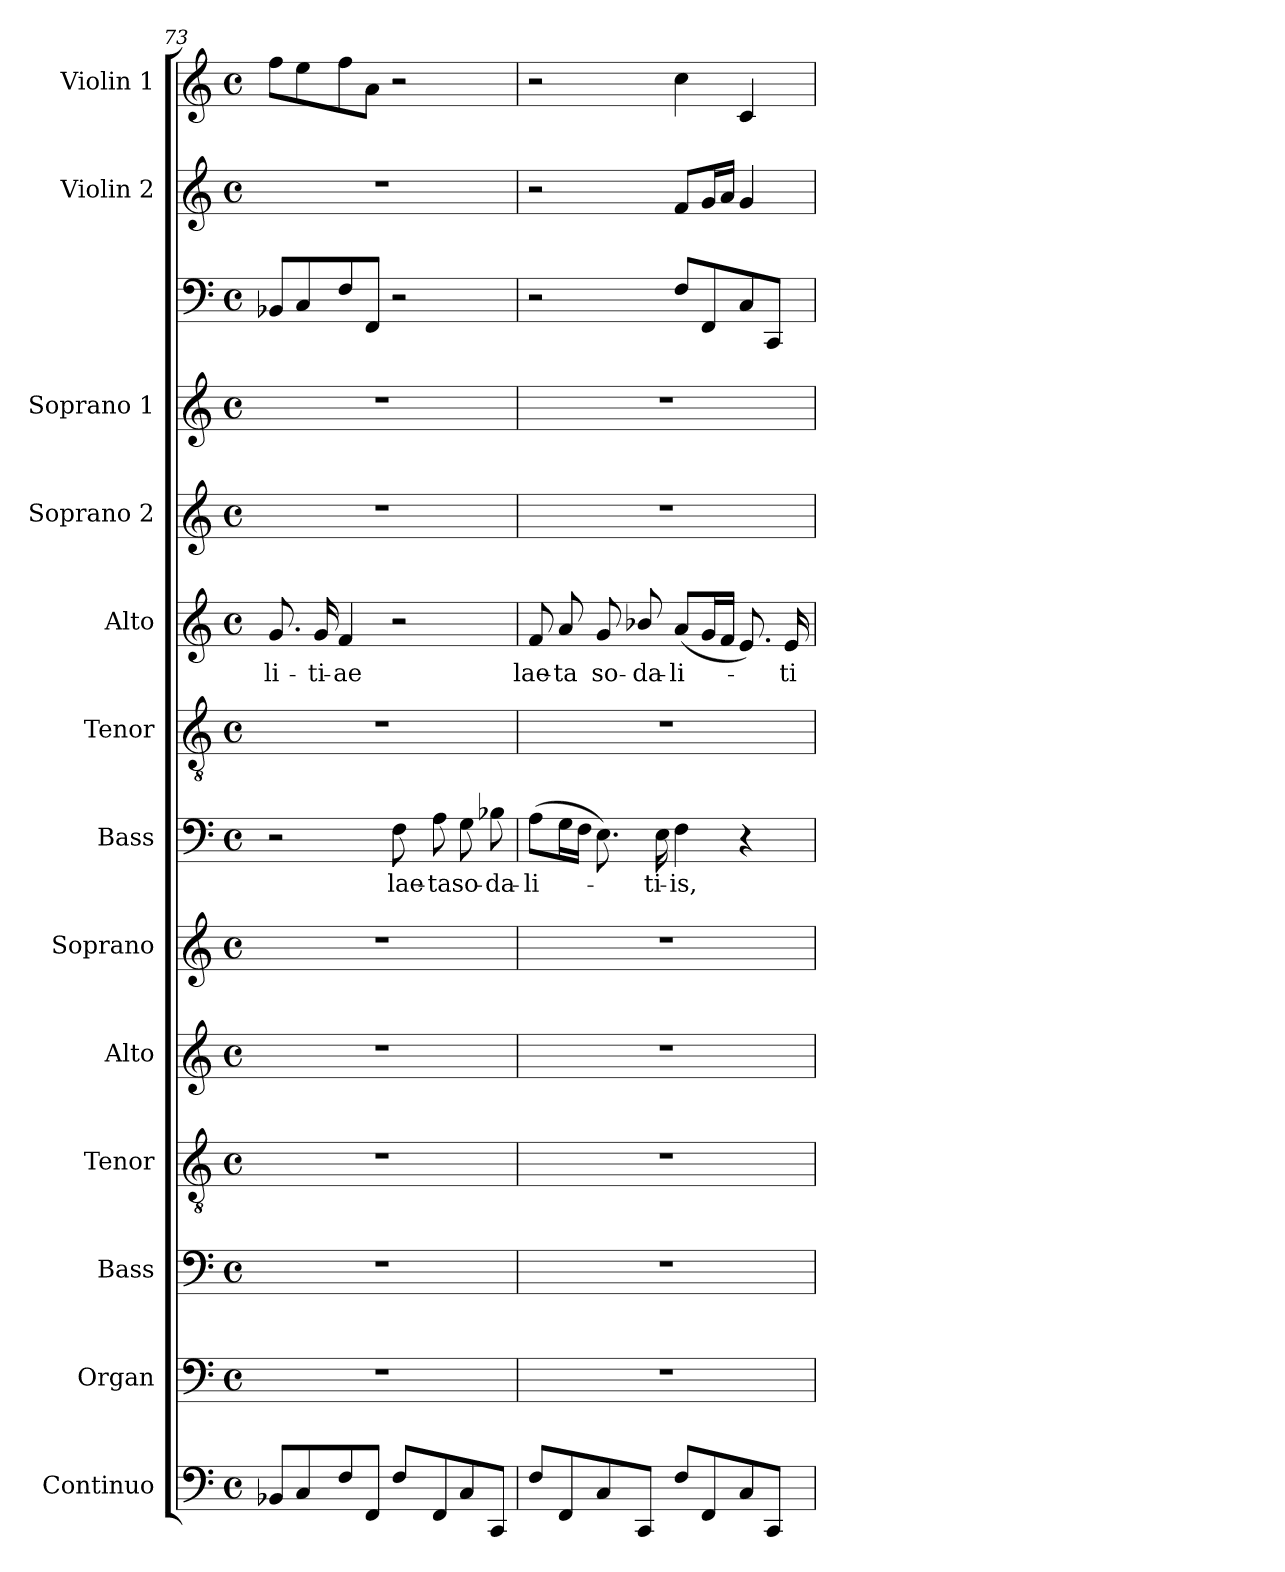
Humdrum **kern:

**kern	**kern	**kern	**kern	**kern	**kern	**kern	**text	**kern	**kern	**text	**kern	**kern	**kern	**kern	**kern
*part14	*part13	*part12	*part11	*part10	*part9	*part8	*part8	*part7	*part6	*part6	*part5	*part4	*part3	*part2	*part1
*staff14	*staff13	*staff12	*staff11	*staff10	*staff9	*staff8	*staff8	*staff7	*staff6	*staff6	*staff5	*staff4	*staff3	*staff2	*staff1
*I"Continuo	*I"Organ	*I"Bass	*I"Tenor	*I"Alto	*I"Soprano	*I"Bass	*	*I"Tenor	*I"Alto	*	*I"Soprano 2	*I"Soprano 1	*I""Acc. to violins"	*I"Violin 2	*I"Violin 1
*I'Cont.	*I'Org.	*I'B.	*I'T.	*I'A.	*I'S.	*I'B.	*	*I'T.	*I'A.	*	*I'S2.	*I'S1.	*I'Ac to violins.	*I'Vln. 2	*I'Vln. 1
*clefF4	*clefF4	*clefF4	*clefGv2	*clefG2	*clefG2	*clefF4	*	*clefGv2	*clefG2	*	*clefG2	*clefG2	*clefF4	*clefG2	*clefG2
*	*	*	*ITrd7c12	*	*	*	*	*ITrd7c12	*	*	*	*	*	*	*
*k[]	*k[]	*k[]	*k[]	*k[]	*k[]	*k[]	*	*k[]	*k[]	*	*k[]	*k[]	*k[]	*k[]	*k[]
*C:	*C:	*C:	*C:	*C:	*C:	*C:	*	*C:	*C:	*	*C:	*C:	*C:	*C:	*C:
*M4/4	*M4/4	*M4/4	*M4/4	*M4/4	*M4/4	*M4/4	*	*M4/4	*M4/4	*	*M4/4	*M4/4	*M4/4	*M4/4	*M4/4
*met(c)	*met(c)	*met(c)	*met(c)	*met(c)	*met(c)	*met(c)	*	*met(c)	*met(c)	*	*met(c)	*met(c)	*met(c)	*met(c)	*met(c)
=73	=73	=73	=73	=73	=73	=73	=73	=73	=73	=73	=73	=73	=73	=73	=73
!	!	!	!	!	!	!	!	!	!	!LO:LY:b:color=#000000	!	!	!	!	!
8BB-Xi/L	1r	1r	1r	1r	1r	2r	.	1r	8.gi/	-li-	1r	1r	8BB-Xi/L	1r	8ffi\L
8Ci/	.	.	.	.	.	.	.	.	.	.	.	.	8Ci/	.	8eei\
!	!	!	!	!	!	!	!	!	!	!LO:LY:b:color=#000000	!	!	!	!	!
.	.	.	.	.	.	.	.	.	16gi/	-ti-	.	.	.	.	.
!	!	!	!	!	!	!	!	!	!	!LO:LY:b:color=#000000	!	!	!	!	!
8Fi/	.	.	.	.	.	.	.	.	4fi/	-ae	.	.	8Fi/	.	8ffi\
8FFi/J	.	.	.	.	.	.	.	.	.	.	.	.	8FFi/J	.	8ai\J
!	!	!	!	!	!	!	!LO:LY:b:color=#000000	!	!	!	!	!	!	!	!
8Fi/L	.	.	.	.	.	8Fi\	lae-	.	2r	.	.	.	2r	.	2r
!	!	!	!	!	!	!	!LO:LY:b:color=#000000	!	!	!	!	!	!	!	!
8FFi/	.	.	.	.	.	8Ai\	-ta	.	.	.	.	.	.	.	.
!	!	!	!	!	!	!	!LO:LY:b:color=#000000	!	!	!	!	!	!	!	!
8Ci/	.	.	.	.	.	8Gi\	so-	.	.	.	.	.	.	.	.
!	!	!	!	!	!	!	!LO:LY:b:color=#000000	!	!	!	!	!	!	!	!
8CCi/J	.	.	.	.	.	8B-Xi\	-da-	.	.	.	.	.	.	.	.
=74	=74	=74	=74	=74	=74	=74	=74	=74	=74	=74	=74	=74	=74	=74	=74
!	!	!	!	!	!	!	!LO:LY:b:color=#000000	!	!	!	!	!	!	!	!
!	!	!	!	!	!	!	!	!	!	!LO:LY:b:color=#000000	!	!	!	!	!
8Fi/L	1r	1r	1r	1r	1r	(8Ai\L	-li-	1r	8fi/	lae-	1r	1r	2r	2r	2r
!	!	!	!	!	!	!	!	!	!	!LO:LY:b:color=#000000	!	!	!	!	!
8FFi/	.	.	.	.	.	16Gi\L	.	.	8ai/	-ta	.	.	.	.	.
.	.	.	.	.	.	16Fi\JJ	.	.	.	.	.	.	.	.	.
!	!	!	!	!	!	!	!	!	!	!LO:LY:b:color=#000000	!	!	!	!	!
8Ci/	.	.	.	.	.	8.Ei\)	.	.	8gi/	so-	.	.	.	.	.
!	!	!	!	!	!	!	!	!	!	!LO:LY:b:color=#000000	!	!	!	!	!
8CCi/J	.	.	.	.	.	.	.	.	8b-Xi/	-da-	.	.	.	.	.
!	!	!	!	!	!	!	!LO:LY:b:color=#000000	!	!	!	!	!	!	!	!
.	.	.	.	.	.	16Ei\	-ti-	.	.	.	.	.	.	.	.
!	!	!	!	!	!	!	!LO:LY:b:color=#000000	!	!	!	!	!	!	!	!
!	!	!	!	!	!	!	!	!	!	!LO:LY:b:color=#000000	!	!	!	!	!
8Fi/L	.	.	.	.	.	4Fi\	-is,	.	(8ai/L	-li-	.	.	8Fi/L	8fi/L	4cci\
8FFi/	.	.	.	.	.	.	.	.	16gi/L	.	.	.	8FFi/	16gi/L	.
.	.	.	.	.	.	.	.	.	16fi/JJ	.	.	.	.	16ai/JJ	.
8Ci/	.	.	.	.	.	4r	.	.	8.ei/)	.	.	.	8Ci/	4gi/	4ci/
8CCi/J	.	.	.	.	.	.	.	.	.	.	.	.	8CCi/J	.	.
!	!	!	!	!	!	!	!	!	!	!LO:LY:b:color=#000000	!	!	!	!	!
.	.	.	.	.	.	.	.	.	16ei/	-ti-	.	.	.	.	.
=	=	=	=	=	=	=	=	=	=	=	=	=	=	=	=
*-	*-	*-	*-	*-	*-	*-	*-	*-	*-	*-	*-	*-	*-	*-	*-
